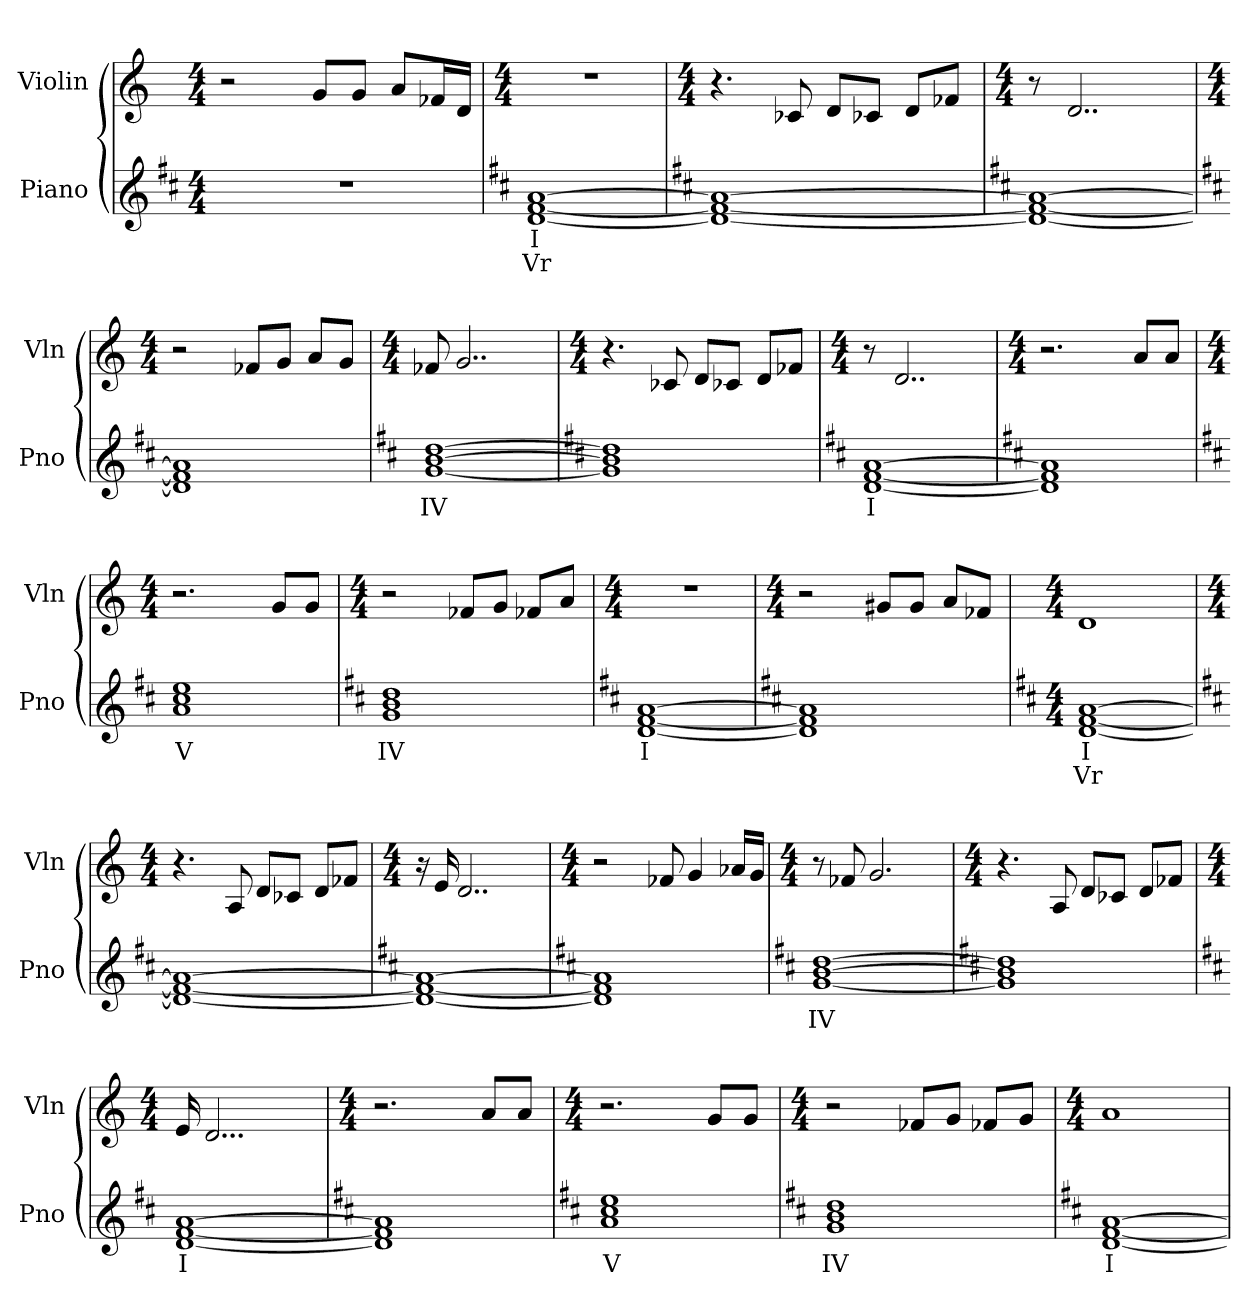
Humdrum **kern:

**kern	**text	**text	**kern
*part2	*part2	*part2	*part1
*staff2	*staff2	*staff2	*staff1
*I"Piano	*	*	*I"Violin
*I'Pno	*	*	*I'Vln
*k[f#c#]	*	*	*
*D:	*	*	*
*M4/4	*	*	*M4/4
=	=	=	=
1r	.	.	2r
.	.	.	8gL
.	.	.	8gJ
.	.	.	8aL
.	.	.	16f-XL
.	.	.	16dJJ
=	=	=	=
*k[f#c#]	*	*	*
*D:	*	*	*
*	*	*	*M4/4
[1d [1f# [1a	I	Vr	1r
=	=	=	=
*k[f#c#]	*	*	*
*D:	*	*	*
*	*	*	*M4/4
1d_ 1f#_ 1a_	.	.	4.r
.	.	.	8c-X
.	.	.	8dL
.	.	.	8c-XJ
.	.	.	8dL
.	.	.	8f-XJ
=	=	=	=
*k[f#c#]	*	*	*
*D:	*	*	*
*	*	*	*M4/4
1d_ 1f#_ 1a_	.	.	8r
.	.	.	2..d
=	=	=	=
*k[f#c#]	*	*	*
*D:	*	*	*
*	*	*	*M4/4
1d] 1f#] 1a]	.	.	2r
.	.	.	8f-XL
.	.	.	8gJ
.	.	.	8aL
.	.	.	8gJ
=	=	=	=
*k[f#c#]	*	*	*
*D:	*	*	*
*	*	*	*M4/4
[1g [1b [1dd	IV	.	8f-X
.	.	.	2..g
=	=	=	=
*k[f#c#]	*	*	*
*D:	*	*	*
*	*	*	*M4/4
1g] 1b] 1dd]	.	.	4.r
.	.	.	8c-X
.	.	.	8dL
.	.	.	8c-XJ
.	.	.	8dL
.	.	.	8f-XJ
=	=	=	=
*k[f#c#]	*	*	*
*D:	*	*	*
*	*	*	*M4/4
[1d [1f# [1a	I	.	8r
.	.	.	2..d
=	=	=	=
*k[f#c#]	*	*	*
*D:	*	*	*
*	*	*	*M4/4
1d] 1f#] 1a]	.	.	2.r
.	.	.	8aL
.	.	.	8aJ
=	=	=	=
*k[f#c#]	*	*	*
*D:	*	*	*
*	*	*	*M4/4
1a 1cc# 1ee	V	.	2.r
.	.	.	8gL
.	.	.	8gJ
=	=	=	=
*k[f#c#]	*	*	*
*D:	*	*	*
*	*	*	*M4/4
1g 1b 1dd	IV	.	2r
.	.	.	8f-XL
.	.	.	8gJ
.	.	.	8f-XL
.	.	.	8aJ
=	=	=	=
*k[f#c#]	*	*	*
*D:	*	*	*
*	*	*	*M4/4
[1d [1f# [1a	I	.	1r
=	=	=	=
*k[f#c#]	*	*	*
*D:	*	*	*
*	*	*	*M4/4
1d] 1f#] 1a]	.	.	2r
.	.	.	8g#XL
.	.	.	8g#J
.	.	.	8aL
.	.	.	8f-XJ
=	=	=	=
*k[f#c#]	*	*	*
*D:	*	*	*
*M4/4	*	*	*M4/4
[1d [1f# [1a	I	Vr	1d
=	=	=	=
*k[f#c#]	*	*	*
*D:	*	*	*
*	*	*	*M4/4
1d_ 1f#_ 1a_	.	.	4.r
.	.	.	8A
.	.	.	8dL
.	.	.	8c-XJ
.	.	.	8dL
.	.	.	8f-XJ
=	=	=	=
*k[f#c#]	*	*	*
*D:	*	*	*
*	*	*	*M4/4
1d_ 1f#_ 1a_	.	.	16r
.	.	.	16e
.	.	.	2..d
=	=	=	=
*k[f#c#]	*	*	*
*D:	*	*	*
*	*	*	*M4/4
1d] 1f#] 1a]	.	.	2r
.	.	.	8f-X
.	.	.	4g
.	.	.	16a-XLL
.	.	.	16gJJ
=	=	=	=
*k[f#c#]	*	*	*
*D:	*	*	*
*	*	*	*M4/4
[1g [1b [1dd	IV	.	8r
.	.	.	8f-X
.	.	.	2.g
=	=	=	=
*k[f#c#]	*	*	*
*D:	*	*	*
*	*	*	*M4/4
1g] 1b] 1dd]	.	.	4.r
.	.	.	8A
.	.	.	8dL
.	.	.	8c-XJ
.	.	.	8dL
.	.	.	8f-XJ
=	=	=	=
*k[f#c#]	*	*	*
*D:	*	*	*
*	*	*	*M4/4
[1d [1f# [1a	I	.	16e
.	.	.	2...d
=	=	=	=
*k[f#c#]	*	*	*
*D:	*	*	*
*	*	*	*M4/4
1d] 1f#] 1a]	.	.	2.r
.	.	.	8aL
.	.	.	8aJ
=	=	=	=
*k[f#c#]	*	*	*
*D:	*	*	*
*	*	*	*M4/4
1a 1cc# 1ee	V	.	2.r
.	.	.	8gL
.	.	.	8gJ
=	=	=	=
*k[f#c#]	*	*	*
*D:	*	*	*
*	*	*	*M4/4
1g 1b 1dd	IV	.	2r
.	.	.	8f-XL
.	.	.	8gJ
.	.	.	8f-XL
.	.	.	8gJ
=	=	=	=
*k[f#c#]	*	*	*
*D:	*	*	*
*	*	*	*M4/4
[1d [1f# [1a	I	.	1a
=	=	=	=
*-	*-	*-	*-
